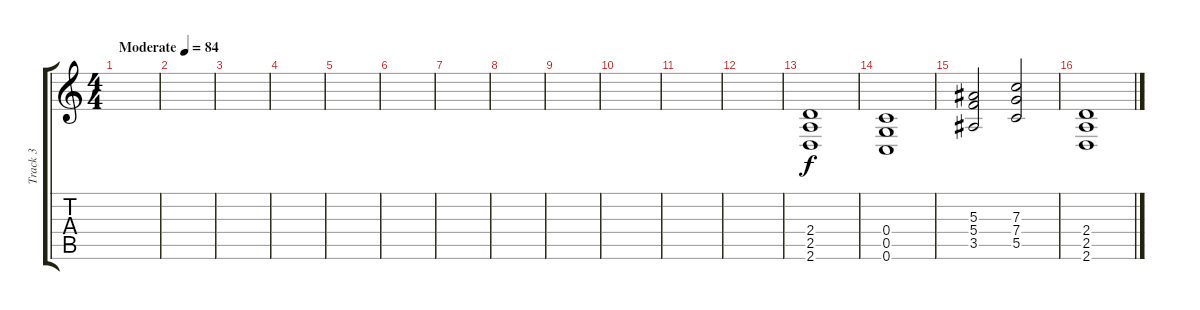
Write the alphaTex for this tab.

\track ("Track 3" "Track 3") {instrument distortionguitar}
\staff {score tabs}
\tuning (D4 A3 F3 C3 G2 C2) {hide}
\ts (4 4)
\tempo (84 "Moderate")
\clef g2
\ks c
|
|
|
|
|
|
|
|
|
|
|
|
(2.4 2.5 2.6).1 |
(0.4 0.5 0.6).1 |
(5.3 5.4 3.5).2 (7.3 7.4 5.5).2 |
(2.4 2.5 2.6).1
